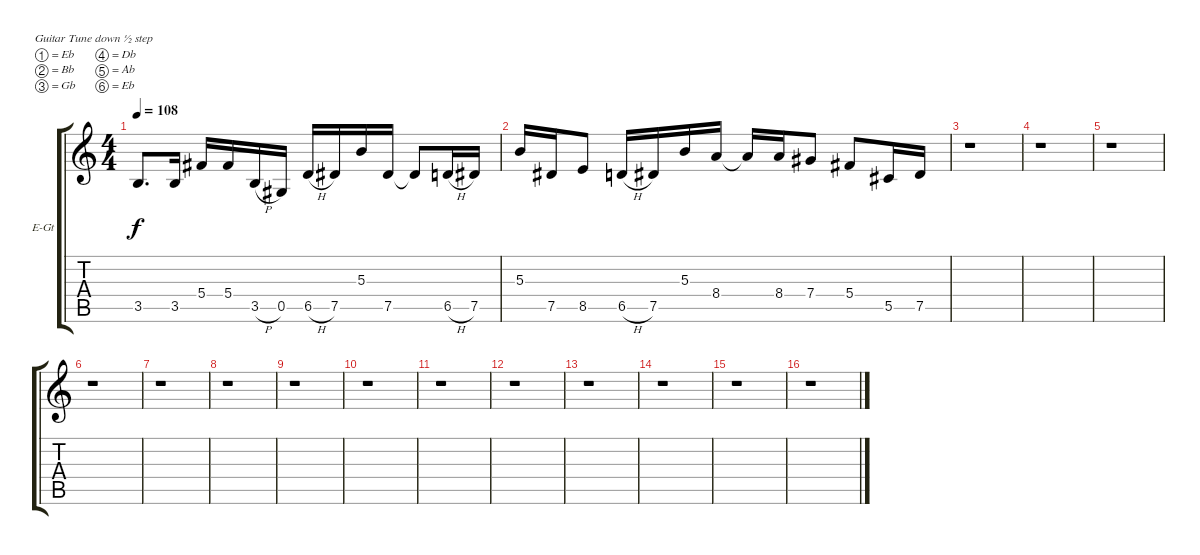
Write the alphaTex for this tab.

\bracketExtendMode groupsimilarinstruments
\firstSystemTrackNameOrientation horizontal
\otherSystemsTrackNameOrientation horizontal
\track ("Gtr. 2" "E-Gt") {instrument distortionguitar}
\staff {score tabs}
\tuning (Eb4 Bb3 Gb3 Db3 Ab2 Eb2)
\ts (4 4)
\tempo 108
\clef g2
\ks c
3.5.8{d dy f} 3.5.16 5.4.16 5.4.16 3.5{h}.16 0.5.16 6.5{h}.16 7.5.16 5.3.16 7.5.16 7.5{t}.8 6.5{h}.16 7.5.16 |
5.3.16 7.5.16 8.5.8 6.5{h}.16 7.5.16 5.3.16 8.4.16 8.4{t}.16 8.4.16 7.4.8 5.4.8 5.5.16 7.5.16 |
r.1 |
r.1 |
r.1 |
r.1 |
r.1 |
r.1 |
r.1 |
r.1 |
r.1 |
r.1 |
r.1 |
r.1 |
r.1 |
r.1
